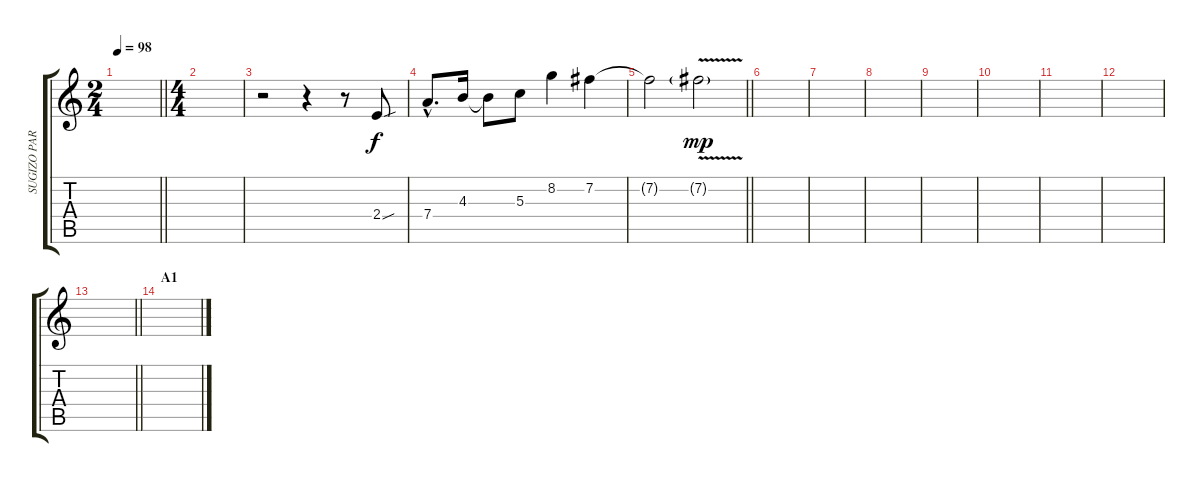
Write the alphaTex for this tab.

\track ("SUGIZO PART 1" "SUGIZO PAR") {instrument distortionguitar}
\staff {score tabs}
\tuning (E4 B3 G3 D3 A2 E2) {hide}
\ts (2 4)
\tempo 98
\clef g2
\barLineRight lightlight
\ks c
|
\ts (4 4)
|
r.2 r.4 r.8 2.4{sou}.8 |
7.4{hac}.8{d} 4.3.16 4.3{t}.8 5.3.8 8.2.4 7.2.4 |
\barLineRight lightlight
7.2{t}.2 7.2{v g}.2{dy mp} |
|
|
|
|
|
|
|
\barLineRight lightlight
|
\section ("" "A1")
